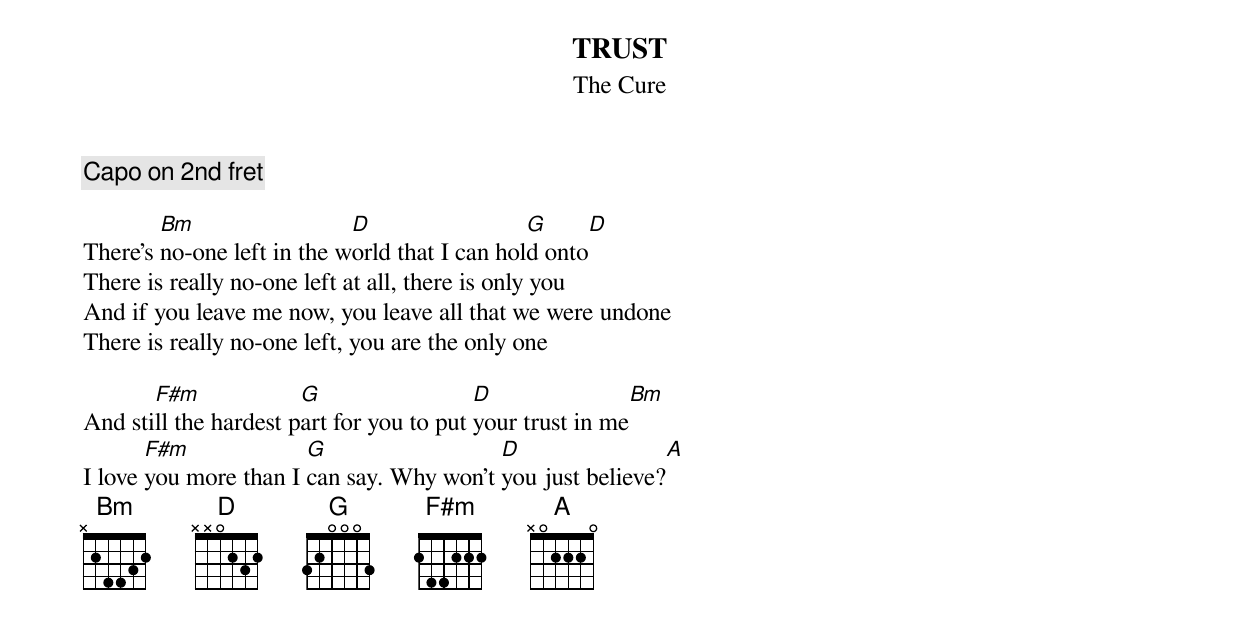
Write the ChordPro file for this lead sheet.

{t:TRUST}
{st:The Cure}

{c:Capo on 2nd fret}

There's [Bm]no-one left in the w[D]orld that I can hol[G]d onto[D]
There is really no-one left at all, there is only you
And if you leave me now, you leave all that we were undone
There is really no-one left, you are the only one

And sti[F#m]ll the hardest p[G]art for you to put [D]your trust in me[Bm]
I love [F#m]you more than I [G]can say. Why won't [D]you just believe?[A]
